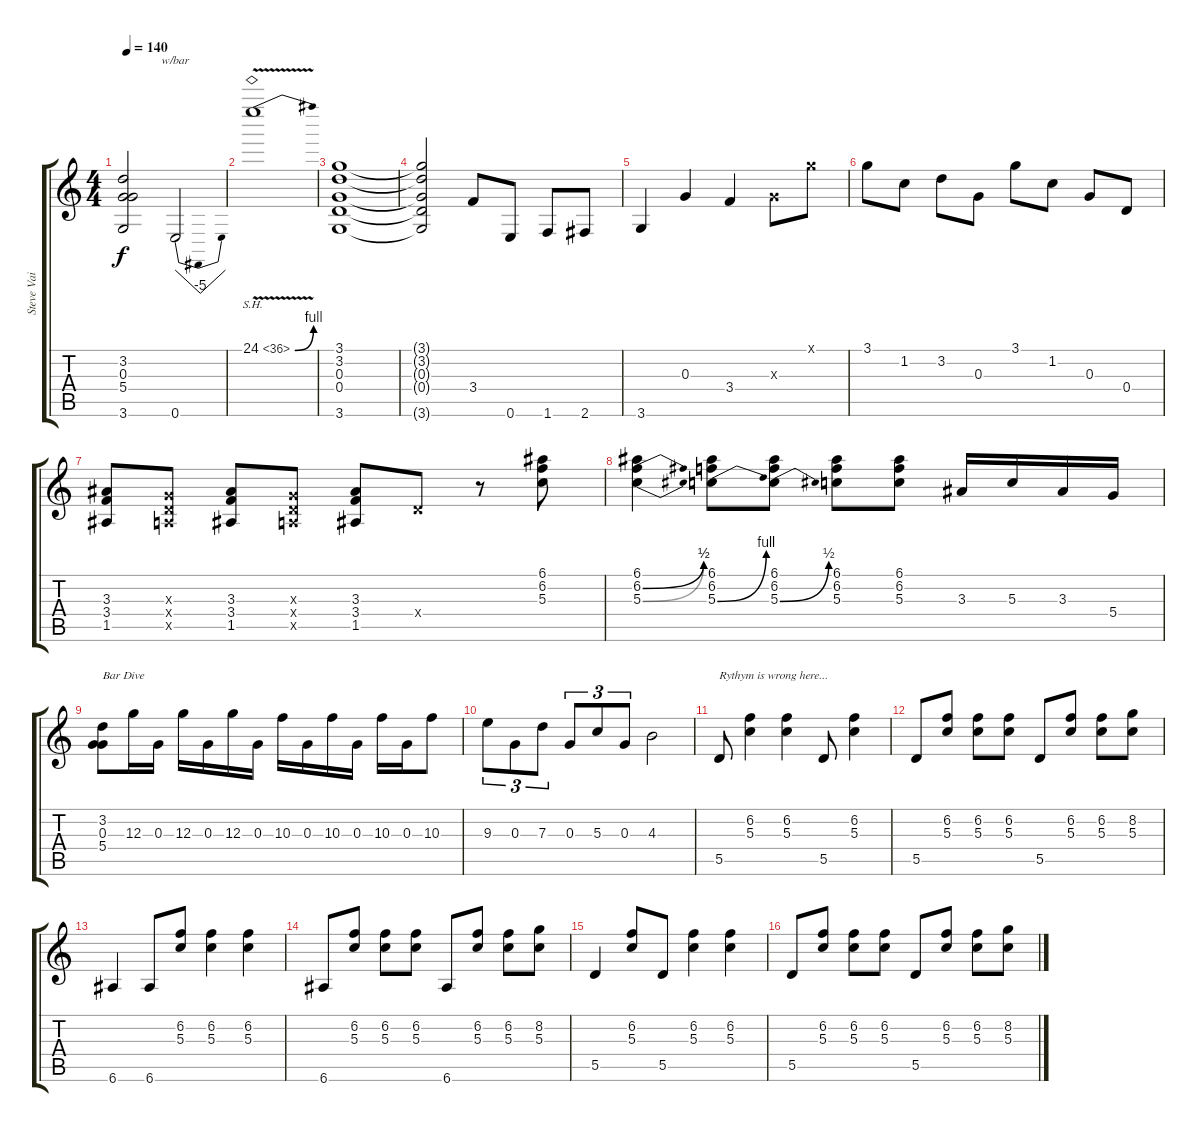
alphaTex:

\track ("Steve Vai" "Steve Vai") {instrument overdrivenguitar}
\staff {score tabs}
\tuning (E4 B3 G3 D3 A2 E2) {hide}
\ts (4 4)
\tempo 140
\clef g2
\ks c
(3.2 0.3 5.4 3.6).2{dy f} 0.6.2{tbe (dip default 0 0 30 -20 60 0)} |
24.1{be (bend 0 0 60 4) sh 12 v}.1 |
(3.1 3.2 0.3 0.4 3.6).1 |
(3.1{t} 3.2{t} 0.3{t} 0.4{t} 3.6{t}).2 3.4.8 0.6.8 1.6.8 2.6.8 |
3.6.4 0.3.4 3.4.4 0.3{x}.8 3.1{x}.8 |
3.1.8 1.2.8 3.2.8 0.3.8 3.1.8 1.2.8 0.3.8 0.4.8 |
(3.3 3.4 1.5).8 (0.3{x} 0.4{x} 0.5{x}).8 (3.3 3.4 1.5).8 (0.3{x} 0.4{x} 0.5{x}).8 (3.3 3.4 1.5).8 0.4{x}.8 r.8 (6.1 6.2 5.3).8 |
(6.1 6.2{be (bend 0 0 60 2)} 5.3{be (bend 0 0 60 2)}).4 (6.1 6.2 5.3{be (bend 0 0 60 4)}).8 (6.1 6.2 5.3{be (bend 0 0 60 2)}).8 (6.1 6.2 5.3).8 (6.1 6.2 5.3).8 3.3.16 5.3.16 3.3.16 5.4.16 |
(3.2 0.3 5.4).8{txt "Bar Dive"} 12.3.16 0.3.16 12.3.16 0.3.16 12.3.16 0.3.16 10.3.16 0.3.16 10.3.16 0.3.16 10.3.16 0.3.16 10.3.8 |
9.3.8{tu (3 2)} 0.3.8{tu (3 2)} 7.3.8{tu (3 2)} 0.3.8{tu (3 2)} 5.3.8{tu (3 2)} 0.3.8{tu (3 2)} 4.3.2 |
5.5.8{txt "Rythym is wrong here..."} (6.2 5.3).4 (6.2 5.3).4 5.5.8 (6.2 5.3).4 |
5.5.8 (6.2 5.3).8 (6.2 5.3).8 (6.2 5.3).8 5.5.8 (6.2 5.3).8 (6.2 5.3).8 (8.2 5.3).8 |
6.6.4 6.6.8 (6.2 5.3).8 (6.2 5.3).4 (6.2 5.3).4 |
6.6.8 (6.2 5.3).8 (6.2 5.3).8 (6.2 5.3).8 6.6.8 (6.2 5.3).8 (6.2 5.3).8 (8.2 5.3).8 |
5.5.4 (6.2 5.3).8 5.5.8 (6.2 5.3).4 (6.2 5.3).4 |
5.5.8 (6.2 5.3).8 (6.2 5.3).8 (6.2 5.3).8 5.5.8 (6.2 5.3).8 (6.2 5.3).8 (8.2 5.3).8
